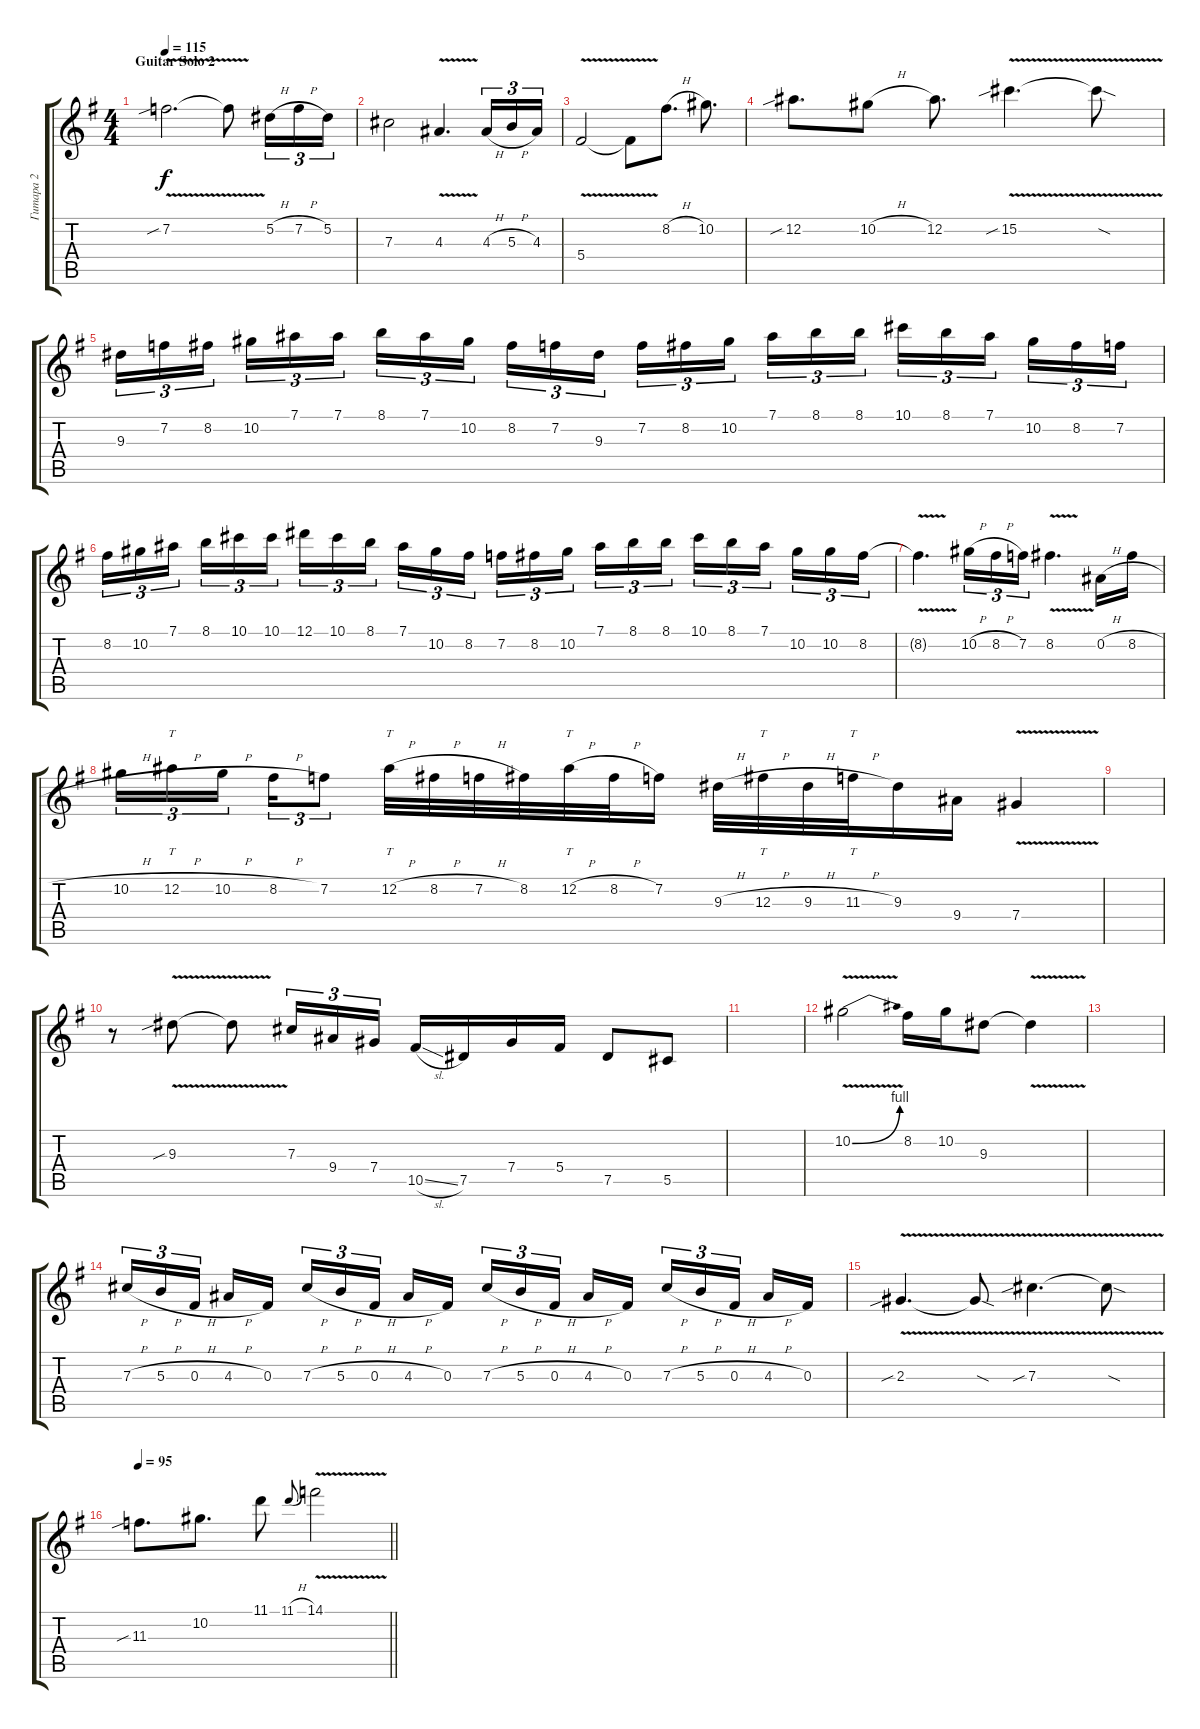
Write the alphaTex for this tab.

\track ("Гитара 2" "Гитара 2") {instrument distortionguitar}
\staff {score tabs}
\tuning (Eb4 Bb3 Gb3 Db3 Ab2 Eb2) {hide}
\ts (4 4)
\section ("" "Guitar Solo 2")
\tempo 115
\clef g2
\ks eminor
7.2{v sib}.2{d dy f volume 10} 7.2{t}.8 5.2{h}.16{tu (3 2)} 7.2{h}.16{tu (3 2)} 5.2.16{tu (3 2)} |
7.3.2 4.3{v}.4{d} 4.3{h}.16{tu (3 2)} 5.3{h}.16{tu (3 2)} 4.3.16{tu (3 2)} |
5.4{v}.2 5.4{t}.8 8.2{h}.8{d} 10.2.8{d} |
12.2{sib}.8{d} 10.2{h}.8 12.2.8{d} 15.2{v sib}.4{d} 15.2{sod t}.8 |
9.3.16{tu (3 2)} 7.2.16{tu (3 2)} 8.2.16{tu (3 2) beam splitsecondary} 10.2.16{tu (3 2)} 7.1.16{tu (3 2)} 7.1.16{tu (3 2)} 8.1.16{tu (3 2)} 7.1.16{tu (3 2)} 10.2.16{tu (3 2) beam splitsecondary} 8.2.16{tu (3 2)} 7.2.16{tu (3 2)} 9.3.16{tu (3 2)} 7.2.16{tu (3 2)} 8.2.16{tu (3 2)} 10.2.16{tu (3 2) beam splitsecondary} 7.1.16{tu (3 2)} 8.1.16{tu (3 2)} 8.1.16{tu (3 2)} 10.1.16{tu (3 2)} 8.1.16{tu (3 2)} 7.1.16{tu (3 2) beam splitsecondary} 10.2.16{tu (3 2)} 8.2.16{tu (3 2)} 7.2.16{tu (3 2)} |
8.2.16{tu (3 2)} 10.2.16{tu (3 2)} 7.1.16{tu (3 2) beam splitsecondary} 8.1.16{tu (3 2)} 10.1.16{tu (3 2)} 10.1.16{tu (3 2)} 12.1.16{tu (3 2)} 10.1.16{tu (3 2)} 8.1.16{tu (3 2) beam splitsecondary} 7.1.16{tu (3 2)} 10.2.16{tu (3 2)} 8.2.16{tu (3 2)} 7.2.16{tu (3 2)} 8.2.16{tu (3 2)} 10.2.16{tu (3 2) beam splitsecondary} 7.1.16{tu (3 2)} 8.1.16{tu (3 2)} 8.1.16{tu (3 2)} 10.1.16{tu (3 2)} 8.1.16{tu (3 2)} 7.1.16{tu (3 2) beam splitsecondary} 10.2.16{tu (3 2)} 10.2.16{tu (3 2)} 8.2.16{tu (3 2)} |
8.2{v t}.4{d} 10.2{h}.16{tu (3 2)} 8.2{h}.16{tu (3 2)} 7.2.16{tu (3 2)} 8.2{v}.4{d} 0.2{h}.16 8.2{h}.16 |
10.2{h}.16{tu (3 2)} 12.2{h}.16{tt tu (3 2)} 10.2{h}.16{tu (3 2) beam splitsecondary} 8.2{h}.16{tu (3 2)} 7.2.8{tu (3 2)} 12.2{h}.32{tt} 8.2{h}.32 7.2{h}.32 8.2.32 12.2{h}.32{tt} 8.2{h}.32 7.2.16 9.3{h}.32 12.3{h}.32{tt} 9.3{h}.32 11.3{h}.32{tt} 9.3.16 9.4.16 7.4{v}.4 |
|
r.8 9.3{v sib}.8 9.3{t}.8 7.3.16{tu (3 2)} 9.4.16{tu (3 2)} 7.4.16{tu (3 2)} 10.5{sl}.16 7.5.16 7.4.16 5.4.16 7.5.8 5.5.8 |
|
10.2{be (bend 0 0 60 4) v}.2 8.2.16 10.2.16 9.3.8 9.3{v t}.4 |
|
7.3{h}.16{tu (3 2)} 5.3{h}.16{tu (3 2)} 0.3{h}.16{tu (3 2) beam splitsecondary} 4.3{h}.16 0.3.16 7.3{h}.16{tu (3 2)} 5.3{h}.16{tu (3 2)} 0.3{h}.16{tu (3 2) beam splitsecondary} 4.3{h}.16 0.3.16 7.3{h}.16{tu (3 2)} 5.3{h}.16{tu (3 2)} 0.3{h}.16{tu (3 2) beam splitsecondary} 4.3{h}.16 0.3.16 7.3{h}.16{tu (3 2)} 5.3{h}.16{tu (3 2)} 0.3{h}.16{tu (3 2) beam splitsecondary} 4.3{h}.16 0.3.16 |
2.3{v sib}.4{d} 2.3{sod t}.8 7.3{v sib}.4{d} 7.3{sod t}.8 |
\tempo 95
\barLineRight lightlight
11.3{sib}.8{d} 10.2.8{d} 11.1.8 11.1{h}.8{gr onbeat} 14.1{v}.2
